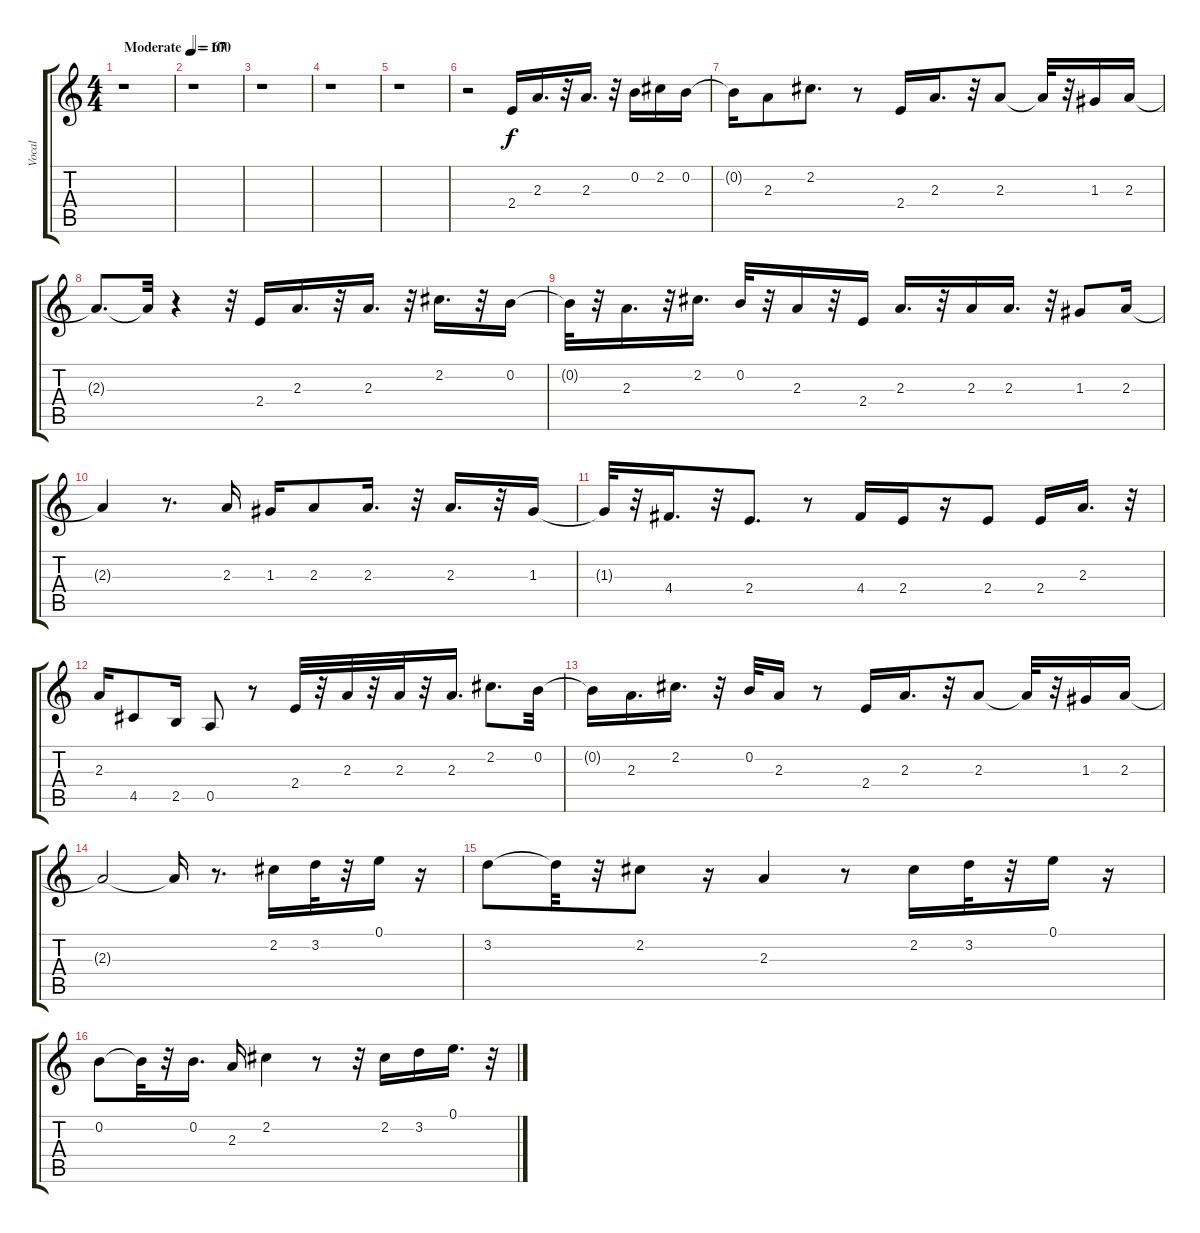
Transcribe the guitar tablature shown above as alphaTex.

\track ("Vocal" "Vocal") {instrument banjo}
\staff {score tabs}
\tuning (E4 B3 G3 D3 A2 E2) {hide}
\displaytranspose 12
\ts (4 4)
\tempo (100 "Moderate")
\clef g2
\ks c
r.1{dy f instrument banjo} |
\tempo 67
r.1 |
r.1 |
r.1 |
r.1 |
r.2 2.4.16 2.3.16{d} r.32 2.3.16{d} r.32 0.2.16 2.2.16 0.2.16 |
0.2{t}.16 2.3.8 2.2.8{d} r.8 2.4.16 2.3.16{d} r.32 2.3.8 2.3{t}.32 r.32 1.3.16 2.3.16 |
2.3{t}.8{d} 2.3{t}.32 r.4 r.32 2.4.16 2.3.16{d} r.32 2.3.16{d} r.32 2.2.16{d} r.32 0.2.16 |
0.2{t}.32 r.32 2.3.16{d} r.32 2.2.16{d} 0.2.32 r.32 2.3.16 r.32 2.4.16 2.3.16{d} r.32 2.3.16 2.3.16{d} r.32 1.3.8 2.3.16 |
2.3{t}.4 r.8{d} 2.3.16 1.3.16 2.3.8 2.3.16{d} r.32 2.3.16{d} r.32 1.3.16 |
1.3{t}.32 r.32 4.4.16{d} r.32 2.4.8{d} r.8 4.4.16 2.4.16 r.16 2.4.8 2.4.16 2.3.16{d} r.32 |
2.3.16 4.5.8 2.5.16 0.5.8 r.8 2.4.32 r.32 2.3.32 r.32 2.3.32 r.32 2.3.16{d} 2.2.8{d} 0.2.32 |
0.2{t}.16 2.3.16{d} 2.2.16{d} r.32 0.2.32 2.3.16 r.8 2.4.16 2.3.16{d} r.32 2.3.8 2.3{t}.32 r.32 1.3.16 2.3.16 |
2.3{t}.2 2.3{t}.16 r.8{d} 2.2.16 3.2.32 r.32 0.1.16 r.16 |
3.2.8 3.2{t}.32 r.32 2.2.8 r.16 2.3.4 r.8 2.2.16 3.2.32 r.32 0.1.16 r.16 |
0.2.8 0.2{t}.32 r.32 0.2.16{d} 2.3.16 2.2.4 r.8 r.32 2.2.16 3.2.16 0.1.16{d} r.32
